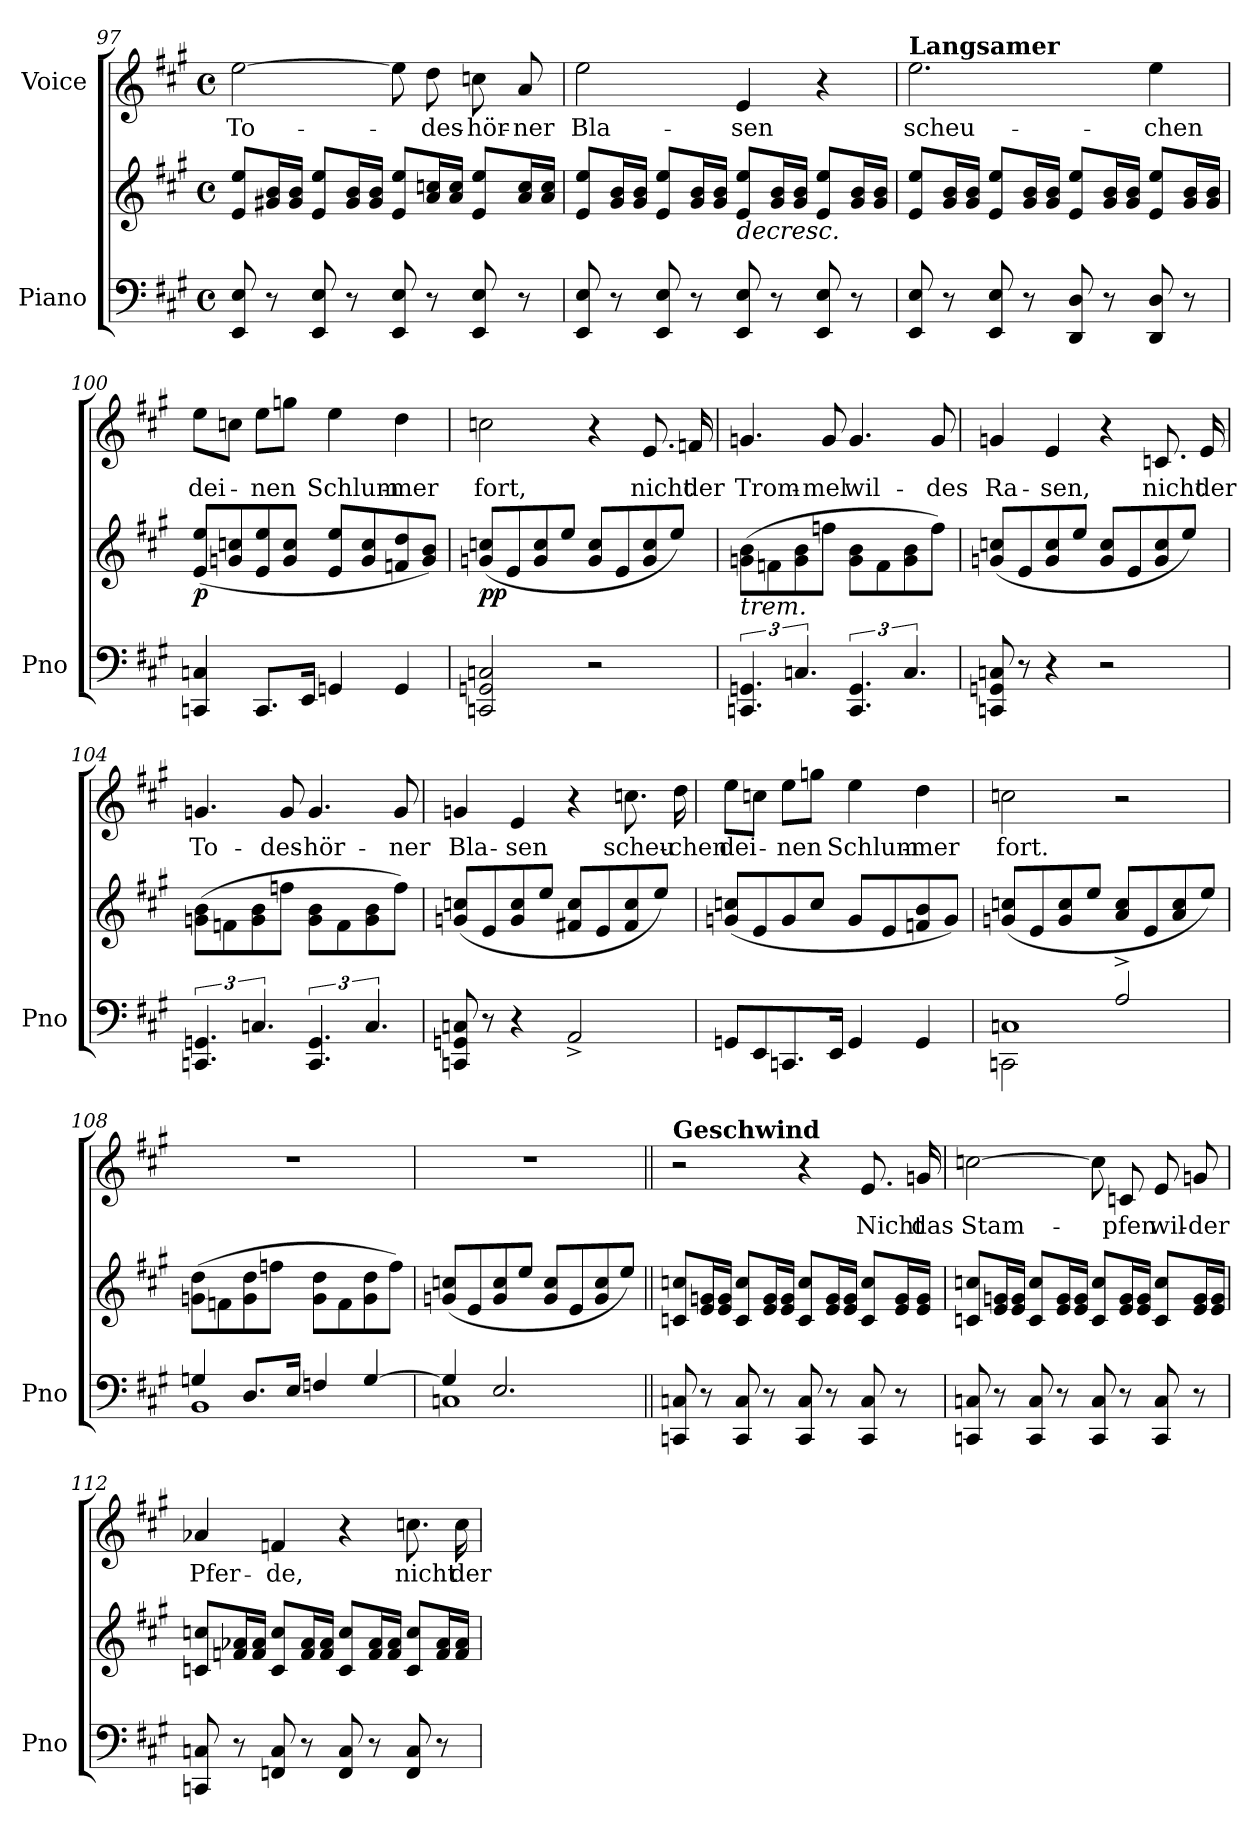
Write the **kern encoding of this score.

**kern	**kern	**dynam	**kern	**text
*part2	*part2	*part2	*part1	*part1
*staff3	*staff2	*staff2/3	*staff1	*staff1
*I"Piano	*	*	*I"Voice	*
*I'Pno	*	*	*	*
*clefF4	*clefG2	*	*clefG2	*
*k[f#c#g#]	*k[f#c#g#]	*	*k[f#c#g#]	*
*M4/4	*M4/4	*	*M4/4	*
*met(c)	*met(c)	*	*met(c)	*
=97	=97	=97	=97	=97
8EE/ 8E/	8e/ 8ee/L	.	[2ee\	To-
8r	16g#X/ 16b/L	.	.	.
.	16g#/ 16b/JJ	.	.	.
8EE/ 8E/	8e/ 8ee/L	.	.	.
8r	16g#/ 16b/L	.	.	.
.	16g#/ 16b/JJ	.	.	.
8EE/ 8E/	8e/ 8ee/L	.	8ee\]	.
8r	16a/ 16ccn/L	.	8dd\	-des-
.	16a/ 16cc/JJ	.	.	.
8EE/ 8E/	8e/ 8ee/L	.	8ccn\	-hör-
8r	16a/ 16cc/L	.	8a/	-ner
.	16a/ 16cc/JJ	.	.	.
=98	=98	=98	=98	=98
8EE/ 8E/	8e/ 8ee/L	.	2ee\	Bla-
8r	16g#/ 16b/L	.	.	.
.	16g#/ 16b/JJ	.	.	.
8EE/ 8E/	8e/ 8ee/L	.	.	.
8r	16g#/ 16b/L	.	.	.
.	16g#/ 16b/JJ	.	.	.
!	!LO:TX:b:i:t=decresc.	!	!	!
8EE/ 8E/	8e/ 8ee/L	.	4e/	-sen
8r	16g#/ 16b/L	.	.	.
.	16g#/ 16b/JJ	.	.	.
8EE/ 8E/	8e/ 8ee/L	.	4r	.
8r	16g#/ 16b/L	.	.	.
.	16g#/ 16b/JJ	.	.	.
=99	=99	=99	=99	=99
!	!	!	!LO:TX:a:B:t=Langsamer	!
8EE/ 8E/	8e/ 8ee/L	.	2.ee\	scheu-
8r	16g#/ 16b/L	.	.	.
.	16g#/ 16b/JJ	.	.	.
8EE/ 8E/	8e/ 8ee/L	.	.	.
8r	16g#/ 16b/L	.	.	.
.	16g#/ 16b/JJ	.	.	.
8DD/ 8D/	8e/ 8ee/L	.	.	.
8r	16g#/ 16b/L	.	.	.
.	16g#/ 16b/JJ	.	.	.
8DD/ 8D/	8e/ 8ee/L	.	4ee\	-chen
8r	16g#/ 16b/L	.	.	.
.	16g#/ 16b/JJ	.	.	.
=100	=100	=100	=100	=100
!	!	!LO:DY:b	!	!
4CCn/ 4Cn/	(8e/ 8ee/L	p	8ee\L	dei-
.	8gn/ 8ccn/	.	8ccn\J	.
8.CC/L	8e/ 8ee/	.	8ee\L	-nen
.	8g/ 8cc/J	.	8ggn\J	.
16EE/Jk	.	.	.	.
4GGn/	8e/ 8ee/L	.	4ee\	Schlum-
.	8g/ 8cc/	.	.	.
4GG/	8fn/ 8dd/	.	4dd\	-mer
.	8g/ 8b/J)	.	.	.
=101	=101	=101	=101	=101
!	!	!LO:DY:b	!	!
2CCn/ 2GGn/ 2Cn/	(8gn/ 8ccn/L	pp	2ccn\	fort,
.	8e/	.	.	.
.	8g/ 8cc/	.	.	.
.	8ee/J	.	.	.
2r	8g/ 8cc/L	.	4r	.
.	8e/	.	.	.
.	8g/ 8cc/	.	8.e/	nicht
.	8ee/J)	.	.	.
.	.	.	16fn/	der
=102	=102	=102	=102	=102
!LO:TX:i:t=trem.	!	!	!	!
6.CCn/ 6.GGn/	(8gn\ 8b\L	.	4.gn/	-Trom-
.	8fn\	.	.	.
6.Cn/	8g\ 8b\	.	.	.
.	8ffn\J	.	8g/	-mel
6.CC/ 6.GG/	8g\ 8b\L	.	4.g/	wil-
.	8f\	.	.	.
6.C/	8g\ 8b\	.	.	.
.	8ff\J)	.	8g/	-des
=103	=103	=103	=103	=103
8CCn/ 8GGn/ 8Cn/	(8gn/ 8ccn/L	.	4gn/	Ra-
8r	8e/	.	.	.
4r	8g/ 8cc/	.	4e/	-sen,
.	8ee/J	.	.	.
2r	8g/ 8cc/L	.	4r	.
.	8e/	.	.	.
.	8g/ 8cc/	.	8.cn/	nicht
.	8ee/J)	.	.	.
.	.	.	16e/	der
=104	=104	=104	=104	=104
6.CCn/ 6.GGn/	(8gn\ 8b\L	.	4.gn/	To-
.	8fn\	.	.	.
6.Cn/	8g\ 8b\	.	.	.
.	8ffn\J	.	8g/	-des-
6.CC/ 6.GG/	8g\ 8b\L	.	4.g/	-hör-
.	8f\	.	.	.
6.C/	8g\ 8b\	.	.	.
.	8ff\J)	.	8g/	-ner
=105	=105	=105	=105	=105
8CCn/ 8GGn/ 8Cn/	(8gn/ 8ccn/L	.	4gn/	Bla-
8r	8e/	.	.	.
4r	8g/ 8cc/	.	4e/	-sen
.	8ee/J	.	.	.
2AA^>/	8f#X/ 8cc/L	.	4r	.
.	8e/	.	.	.
.	8f#/ 8cc/	.	8.ccn\	scheu-
.	8ee/J)	.	.	.
.	.	.	16dd\	-chen
=106	=106	=106	=106	=106
8GGn/L	(8gn/ 8ccn/L	.	8ee\L	dei-
8EE/	8e/	.	8ccn\J	.
8.CCn/	8g/	.	8ee\L	-nen
.	8cc/J	.	8ggn\J	.
16EE/Jk	.	.	.	.
4GG/	8g/L	.	4ee\	Schlum-
.	8e/	.	.	.
4GG/	8fn/ 8b/	.	4dd\	-mer
.	8g/J)	.	.	.
=107	=107	=107	=107	=107
*^	*	*	*	*
2CCn\	1Cn	(8gn/ 8ccn/L	.	2ccn\	fort.
.	.	8e/	.	.	.
.	.	8g/ 8cc/	.	.	.
.	.	8ee/J	.	.	.
2A^/	.	8a/ 8cc/L	.	2r	.
.	.	8e/	.	.	.
.	.	8a/ 8cc/	.	.	.
.	.	8ee/J)	.	.	.
=108	=108	=108	=108	=108	=108
4Gn/	1BB	(8gn\ 8dd\L	.	1r	.
.	.	8fn\	.	.	.
8.D/L	.	8g\ 8dd\	.	.	.
.	.	8ffn\J	.	.	.
16E/Jk	.	.	.	.	.
4Fn/	.	8g\ 8dd\L	.	.	.
.	.	8f\	.	.	.
[4G/	.	8g\ 8dd\	.	.	.
.	.	8ff\J)	.	.	.
=109	=109	=109	=109	=109	=109
4G/]	1Cn	(8gn/ 8ccn/L	.	1r	.
.	.	8e/	.	.	.
2.E/	.	8g/ 8cc/	.	.	.
.	.	8ee/J	.	.	.
.	.	8g/ 8cc/L	.	.	.
.	.	8e/	.	.	.
.	.	8g/ 8cc/	.	.	.
.	.	8ee/J)	.	.	.
*v	*v	*	*	*	*
=110||	=110||	=110||	=110||	=110||
!	!	!	!LO:TX:a:B:t=Geschwind	!
!	!	!LO:DY:b	!	!
!	!	!LO:DY:n=1:b	!	!
!	!	!LO:DY:n=2:b	!	!
8CCn/ 8Cn/	8cn/ 8ccn/L	other-dynamics p other-dynamics	2r	.
8r	16e/ 16gn/L	.	.	.
.	16e/ 16g/JJ	.	.	.
8CC/ 8C/	8c/ 8cc/L	.	.	.
8r	16e/ 16g/L	.	.	.
.	16e/ 16g/JJ	.	.	.
8CC/ 8C/	8c/ 8cc/L	.	4r	.
8r	16e/ 16g/L	.	.	.
.	16e/ 16g/JJ	.	.	.
8CC/ 8C/	8c/ 8cc/L	.	8.e/	Nicht
8r	16e/ 16g/L	.	.	.
.	16e/ 16g/JJ	.	16gn/	das
=111	=111	=111	=111	=111
8CCn/ 8Cn/	8cn/ 8ccn/L	.	[2ccn\	Stam-
8r	16e/ 16gn/L	.	.	.
.	16e/ 16g/JJ	.	.	.
8CC/ 8C/	8c/ 8cc/L	.	.	.
8r	16e/ 16g/L	.	.	.
.	16e/ 16g/JJ	.	.	.
8CC/ 8C/	8c/ 8cc/L	.	8cc\]	.
8r	16e/ 16g/L	.	8cn/	-pfen
.	16e/ 16g/JJ	.	.	.
8CC/ 8C/	8c/ 8cc/L	.	8e/	wil-
8r	16e/ 16g/L	.	8gn/	-der
.	16e/ 16g/JJ	.	.	.
=112	=112	=112	=112	=112
8CCn/ 8Cn/	8cn/ 8ccn/L	.	4a-X/	Pfer-
8r	16fn/ 16a-X/L	.	.	.
.	16f/ 16a-/JJ	.	.	.
8FFn/ 8C/	8c/ 8cc/L	.	4fn/	-de,
8r	16f/ 16a-/L	.	.	.
.	16f/ 16a-/JJ	.	.	.
8FF/ 8C/	8c/ 8cc/L	.	4r	.
8r	16f/ 16a-/L	.	.	.
.	16f/ 16a-/JJ	.	.	.
8FF/ 8C/	8c/ 8cc/L	.	8.ccn\	nicht
8r	16f/ 16a-/L	.	.	.
.	16f/ 16a-/JJ	.	16cc\	der
=	=	=	=	=
*-	*-	*-	*-	*-
